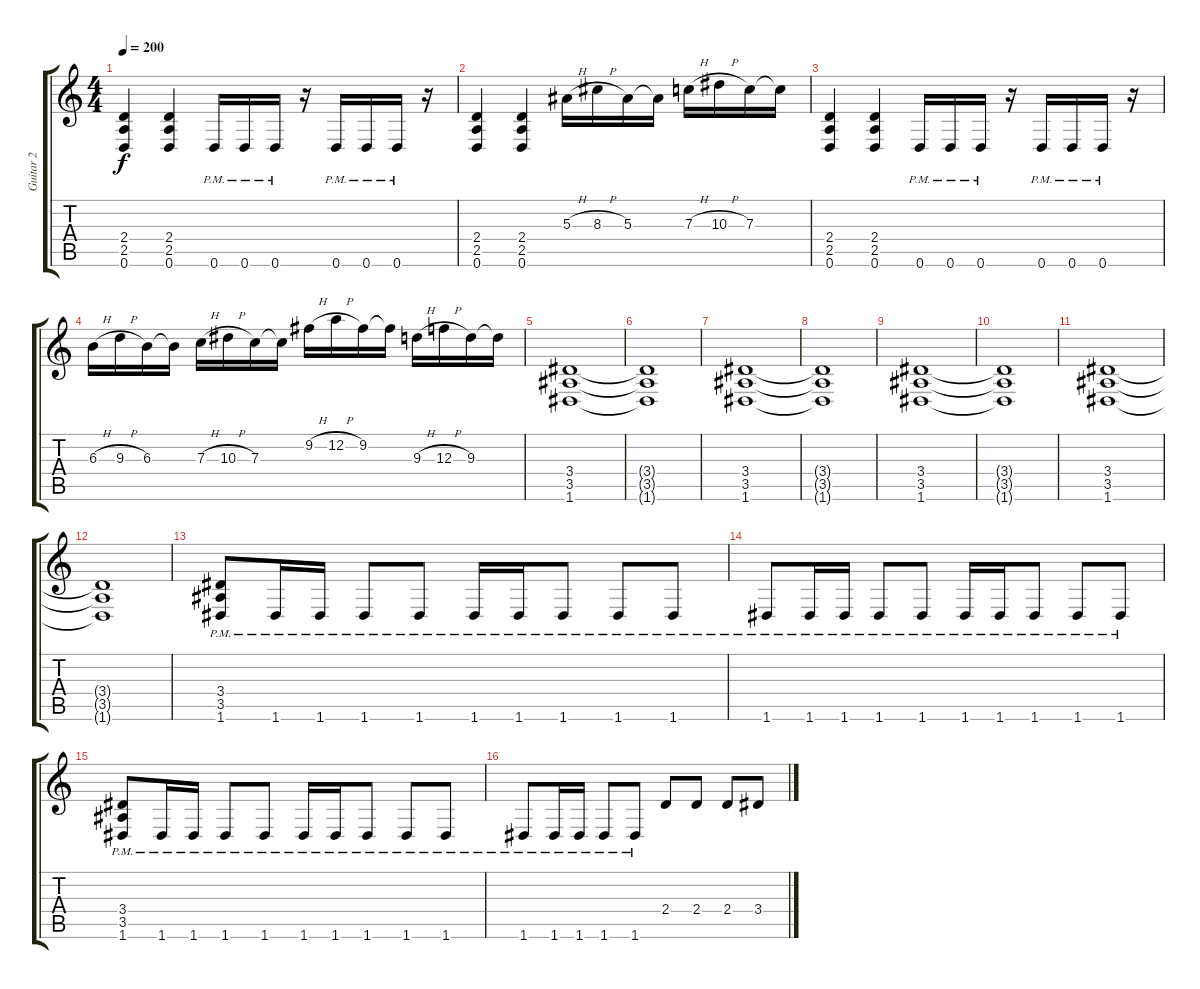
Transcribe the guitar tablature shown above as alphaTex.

\track ("Guitar 2" "Guitar 2") {instrument distortionguitar}
\staff {score tabs}
\tuning (D4 A3 F3 C3 G2 D2) {hide}
\ts (4 4)
\tempo 200
\clef g2
\ks c
(2.4 2.5 0.6).4{dy f} (2.4 2.5 0.6).4 0.6{pm}.16 0.6{pm}.16 0.6{pm}.16 r.16 0.6{pm}.16 0.6{pm}.16 0.6{pm}.16 r.16 |
(2.4 2.5 0.6).4 (2.4 2.5 0.6).4 5.3{h}.16 8.3{h}.16 5.3.16 5.3{t}.16 7.3{h}.16 10.3{h}.16 7.3.16 7.3{t}.16 |
(2.4 2.5 0.6).4 (2.4 2.5 0.6).4 0.6{pm}.16 0.6{pm}.16 0.6{pm}.16 r.16 0.6{pm}.16 0.6{pm}.16 0.6{pm}.16 r.16 |
6.3{h}.16 9.3{h}.16 6.3.16 6.3{t}.16 7.3{h}.16 10.3{h}.16 7.3.16 7.3{t}.16 9.2{h}.16 12.2{h}.16 9.2.16 9.2{t}.16 9.3{h}.16 12.3{h}.16 9.3.16 9.3{t}.16 |
(3.4 3.5 1.6).1 |
(3.4{t} 3.5{t} 1.6{t}).1 |
(3.4 3.5 1.6).1 |
(3.4{t} 3.5{t} 1.6{t}).1 |
(3.4 3.5 1.6).1 |
(3.4{t} 3.5{t} 1.6{t}).1 |
(3.4 3.5 1.6).1 |
(3.4{t} 3.5{t} 1.6{t}).1 |
(3.4 3.5 1.6{pm}).8 1.6{pm}.16 1.6{pm}.16 1.6{pm}.8 1.6{pm}.8 1.6{pm}.16 1.6{pm}.16 1.6{pm}.8 1.6{pm}.8 1.6{pm}.8 |
1.6{pm}.8 1.6{pm}.16 1.6{pm}.16 1.6{pm}.8 1.6{pm}.8 1.6{pm}.16 1.6{pm}.16 1.6{pm}.8 1.6{pm}.8 1.6{pm}.8 |
(3.4 3.5 1.6{pm}).8 1.6{pm}.16 1.6{pm}.16 1.6{pm}.8 1.6{pm}.8 1.6{pm}.16 1.6{pm}.16 1.6{pm}.8 1.6{pm}.8 1.6{pm}.8 |
1.6{pm}.8 1.6{pm}.16 1.6{pm}.16 1.6{pm}.8 1.6{pm}.8 2.4.8 2.4.8 2.4.8 3.4.8
